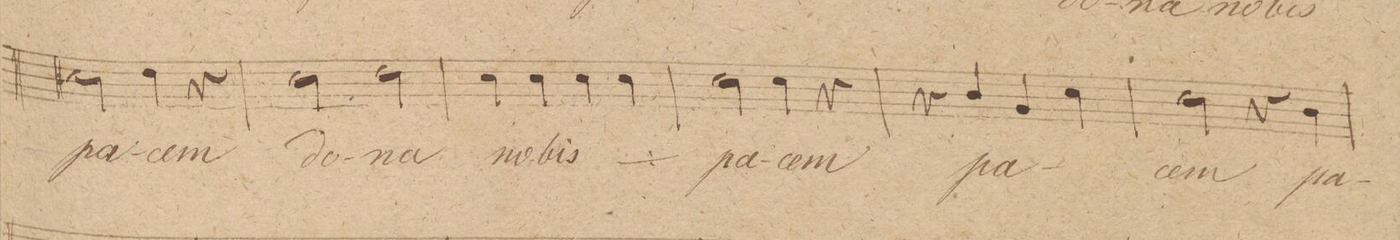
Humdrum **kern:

**kern	**text	**dynam
*I"Tenore.	*	*
*clefC4	*	*
*k[f#c#g#]	*	*
*met(c|)	*	*
*M2/2	*	*
2B#X\	pa-	.
4c#\	-cem	.
4r	.	.
=14	=14	=14
2B\	do-	.
2c#\	-na	.
=15	=15	=15
4B\	no-	.
4B\	-bis	.
*	*ij	*
4B\	no-	.
4B\	-bis	.
*	*Xij	*
=16	=16	=16
2B\	pa-	.
4B\	-cem	.
4r	.	.
=17	=17	=17
4r	.	.
4A/	pa-	.
4F#/	.	.
4B\	.	.
=18	=18	=18
2B\	-cem	.
4r	.	.
4A\	pa-	.
=19	=19	=19
*-	*-	*-
